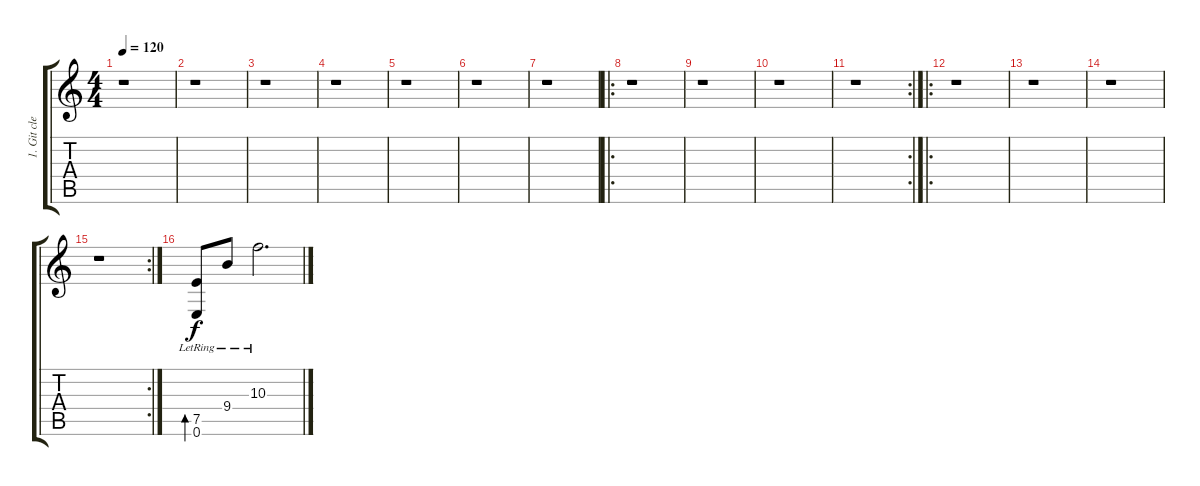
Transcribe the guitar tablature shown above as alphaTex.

\track ("1. Git clean" "1. Git cle") {instrument acousticguitarnylon}
\staff {score tabs}
\tuning (E4 B3 G3 D3 A2 E2) {hide}
\ts (4 4)
\tempo 120
\clef g2
\ks c
r.1{dy f} |
r.1 |
r.1 |
r.1 |
r.1 |
r.1 |
r.1 |
\ro
r.1 |
r.1 |
r.1 |
\rc 2
r.1 |
\ro
r.1 |
r.1 |
r.1 |
\rc 2
r.1 |
(7.5{lr} 0.6{lr}).8{bd 30} 9.4{lr}.8 10.3{lr}.2{d}
